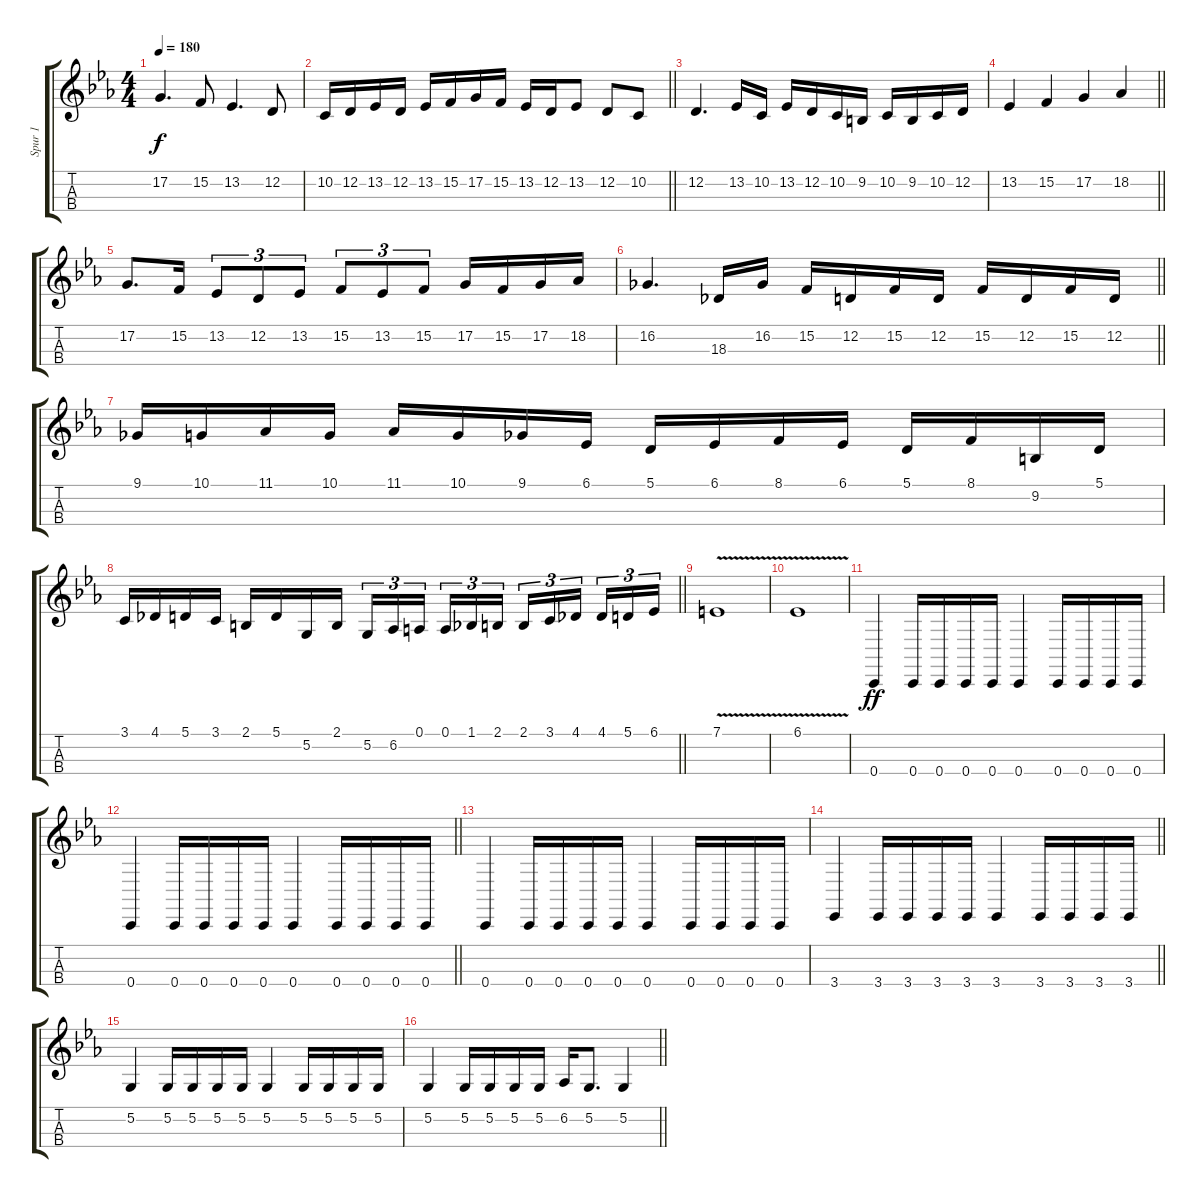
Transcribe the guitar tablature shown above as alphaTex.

\track ("Spur 1" "Spur 1") {instrument cello}
\staff {score tabs}
\tuning (A3 D3 G2 C2) {hide}
\ts (4 4)
\tempo 180
\clef g2
\ks eb
17.2.4{d dy f} 15.2.8 13.2.4{d} 12.2.8 |
\barLineRight lightlight
10.2.16 12.2.16 13.2.16 12.2.16 13.2.16 15.2.16 17.2.16 15.2.16 13.2.16 12.2.16 13.2.8 12.2.8 10.2.8 |
12.2.4{d} 13.2.16 10.2.16 13.2.16 12.2.16 10.2.16 9.2.16 10.2.16 9.2.16 10.2.16 12.2.16 |
\barLineRight lightlight
13.2.4 15.2.4 17.2.4 18.2.4 |
17.2.8{d} 15.2.16 13.2.8{tu (3 2)} 12.2.8{tu (3 2)} 13.2.8{tu (3 2)} 15.2.8{tu (3 2)} 13.2.8{tu (3 2)} 15.2.8{tu (3 2)} 17.2.16 15.2.16 17.2.16 18.2.16 |
\barLineRight lightlight
16.2.4{d} 18.3.16 16.2.16 15.2.16 12.2.16 15.2.16 12.2.16 15.2.16 12.2.16 15.2.16 12.2.16 |
9.1.16 10.1.16 11.1.16 10.1.16 11.1.16 10.1.16 9.1.16 6.1.16 5.1.16 6.1.16 8.1.16 6.1.16 5.1.16 8.1.16 9.2.16 5.1.16 |
\barLineRight lightlight
3.1.16 4.1.16 5.1.16 3.1.16 2.1.16 5.1.16 5.2.16 2.1.16 5.2.16{tu (3 2)} 6.2.16{tu (3 2)} 0.1.16{tu (3 2) beam splitsecondary} 0.1.16{tu (3 2)} 1.1.16{tu (3 2)} 2.1.16{tu (3 2)} 2.1.16{tu (3 2)} 3.1.16{tu (3 2)} 4.1.16{tu (3 2) beam splitsecondary} 4.1.16{tu (3 2)} 5.1.16{tu (3 2)} 6.1.16{tu (3 2)} |
7.1{v}.1 |
6.1{v}.1 |
0.4.4{dy ff} 0.4.16 0.4.16 0.4.16 0.4.16 0.4.4 0.4.16 0.4.16 0.4.16 0.4.16 |
\barLineRight lightlight
0.4.4 0.4.16 0.4.16 0.4.16 0.4.16 0.4.4 0.4.16 0.4.16 0.4.16 0.4.16 |
0.4.4 0.4.16 0.4.16 0.4.16 0.4.16 0.4.4 0.4.16 0.4.16 0.4.16 0.4.16 |
\barLineRight lightlight
3.4.4 3.4.16 3.4.16 3.4.16 3.4.16 3.4.4 3.4.16 3.4.16 3.4.16 3.4.16 |
5.2.4 5.2.16 5.2.16 5.2.16 5.2.16 5.2.4 5.2.16 5.2.16 5.2.16 5.2.16 |
\barLineRight lightlight
5.2.4 5.2.16 5.2.16 5.2.16 5.2.16 6.2.16 5.2.8{d} 5.2.4
